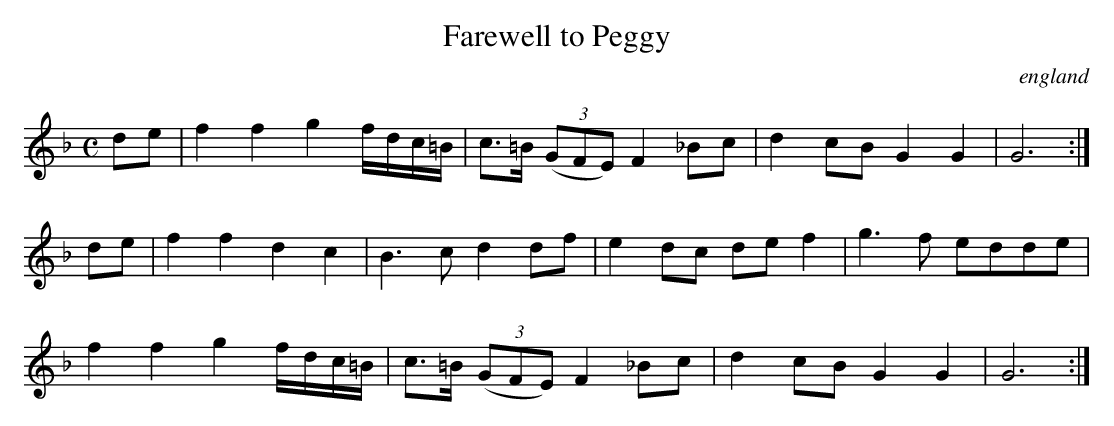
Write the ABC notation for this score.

X:1
T:Farewell to Peggy
O:england
L:1/8
M:C
K:F
de|f2 f2 g2 f/d/c/=B/|c>=B ((3GFE) F2 _Bc|d2 cB G2 G2| G6:|
de|f2 f2 d2 c2|B3 c d2 df|e2 dc de f2|g3 f edde|
f2 f2 g2 f/d/c/=B/|c>=B ((3GFE) F2 _Bc|d2 cB G2 G2|G6:|
